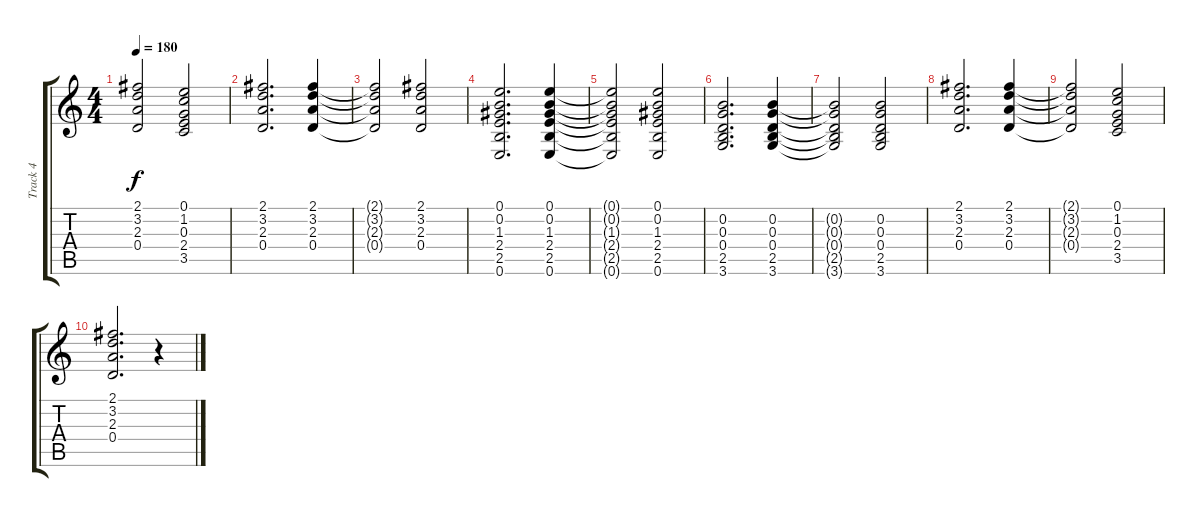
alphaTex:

\track ("Track 4" "Track 4") {instrument overdrivenguitar}
\staff {score tabs}
\tuning (E4 B3 G3 D3 A2 E2) {hide}
\ts (4 4)
\tempo 180
\clef g2
\ks c
(2.1{t} 3.2{t} 2.3{t} 0.4{t}).2{dy f} (0.1 1.2 0.3 2.4 3.5).2 |
(2.1 3.2 2.3 0.4).2{d} (2.1 3.2 2.3 0.4).4 |
(2.1{t} 3.2{t} 2.3{t} 0.4{t}).2 (2.1 3.2 2.3 0.4).2 |
(0.1 0.2 1.3 2.4 2.5 0.6).2{d} (0.1 0.2 1.3 2.4 2.5 0.6).4 |
(0.1{t} 0.2{t} 1.3{t} 2.4{t} 2.5{t} 0.6{t}).2 (0.1 0.2 1.3 2.4 2.5 0.6).2 |
(0.2 0.3 0.4 2.5 3.6).2{d} (0.2 0.3 0.4 2.5 3.6).4 |
(0.2{t} 0.3{t} 0.4{t} 2.5{t} 3.6{t}).2 (0.2 0.3 0.4 2.5 3.6).2 |
(2.1 3.2 2.3 0.4).2{d} (2.1 3.2 2.3 0.4).4 |
(2.1{t} 3.2{t} 2.3{t} 0.4{t}).2 (0.1 1.2 0.3 2.4 3.5).2 |
(2.1 3.2 2.3 0.4).2{d} r.4
